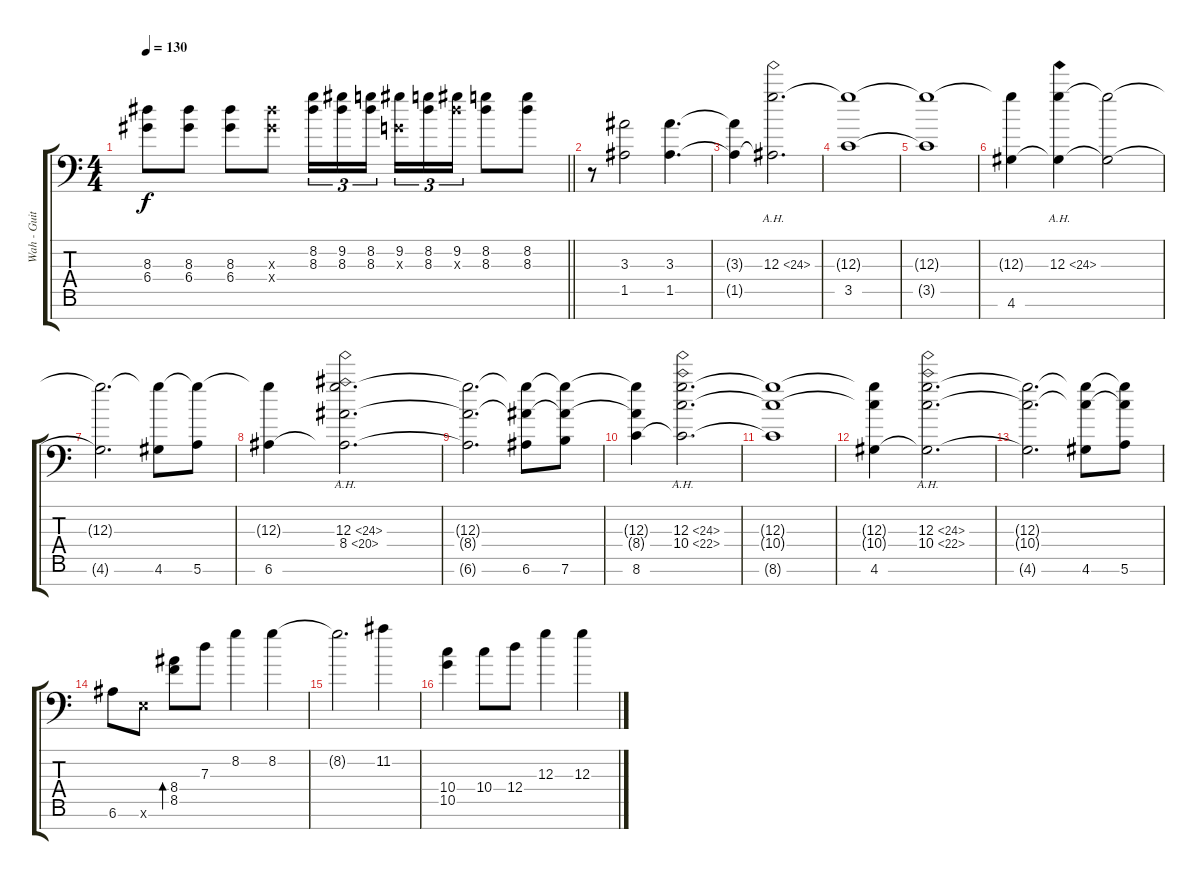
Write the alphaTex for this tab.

\track ("Wah - Guitar" "Wah - Guit") {instrument overdrivenguitar}
\staff {score tabs}
\tuning (E4 B3 G3 D3 A2 E2 G1) {hide}
\ts (4 4)
\tempo 130
\clef f4
\barLineRight lightlight
\ks c
(8.3 6.4).8{dy f} (8.3 6.4).8 (8.3 6.4).8 (8.3{x} 6.4{x}).8 (8.2 8.3).16{tu (3 2)} (9.2 8.3).16{tu (3 2)} (8.2 8.3).16{tu (3 2)} (9.2 0.3{x}).16{tu (3 2)} (8.2 8.3).16{tu (3 2)} (9.2 8.3{x}).16{tu (3 2)} (8.2 8.3).8 (8.2 8.3).8 |
\section ("" "")
r.8 (3.3 1.5).2 (3.3 1.5).4{d} |
(3.3{t} 1.5{t}).4 (12.3{ah 12} 1.5{t}).2{d} |
(12.3{t} 3.5).1 |
(12.3{t} 3.5{t}).1 |
(12.3{t} 4.6).4 (12.3{ah 12} 4.6{t}).4 (12.3{t} 4.6{t}).2 |
(12.3{t} 4.6{t}).2{d} (12.3{t} 4.6).8 (12.3{t} 5.6).8 |
(12.3{t} 6.6).4 (12.3{ah 12} 8.4{ah 12} 6.6{t}).2{d} |
(12.3{t} 8.4{t} 6.6{t}).2{d} (12.3{t} 8.4{t} 6.6).8 (12.3{t} 8.4{t} 7.6).8 |
(12.3{t} 8.4{t} 8.6).4 (12.3{ah 12} 10.4{ah 12} 8.6{t}).2{d} |
(12.3{t} 10.4{t} 8.6{t}).1 |
(12.3{t} 10.4{t} 4.6).4 (12.3{ah 12} 10.4{ah 12} 4.6{t}).2{d} |
(12.3{t} 10.4{t} 4.6{t}).2{d} (12.3{t} 10.4{t} 4.6).8 (12.3{t} 10.4{t} 5.6).8 |
6.6.8 0.6{x}.8 (8.4 8.5).8{bd 480} 7.3.8 8.2.4 8.2.4 |
8.2{t}.2{d} 11.2.4 |
(10.4 10.5).4 10.4.8 12.4.8 12.3.4 12.3.4
